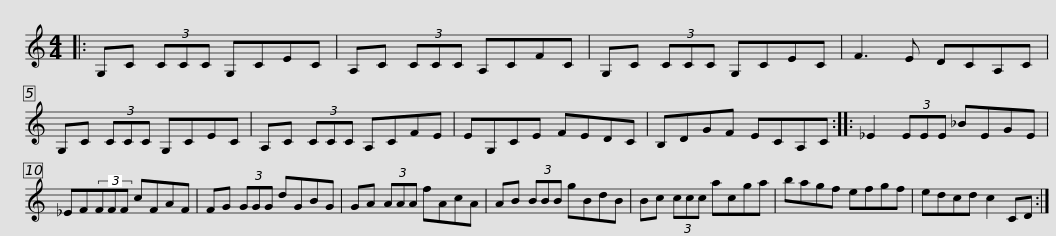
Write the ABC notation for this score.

X:1
L:1/8
M:4/4
I:linebreak $
K:C
V:1 treble
V:1
|: G,C (3CCC G,CEC | A,C (3CCC A,CFC | G,C (3CCC G,CEC | F3 E DCA,C |$ G,C (3CCC G,CEC | %5
 A,C (3CCC A,CFE | EG,CE FEDC | B,DGF ECA,C ::$ _E2 (3EEE _BEGE | _EF(3FFF cFAF | %10
 FG (3GGG dGBG | GA (3AAA fAcA | AB (3BBB gBdB |$ Bc (3ccc acga | bagf efgf | %15
 edcd c2 CD :| %16
